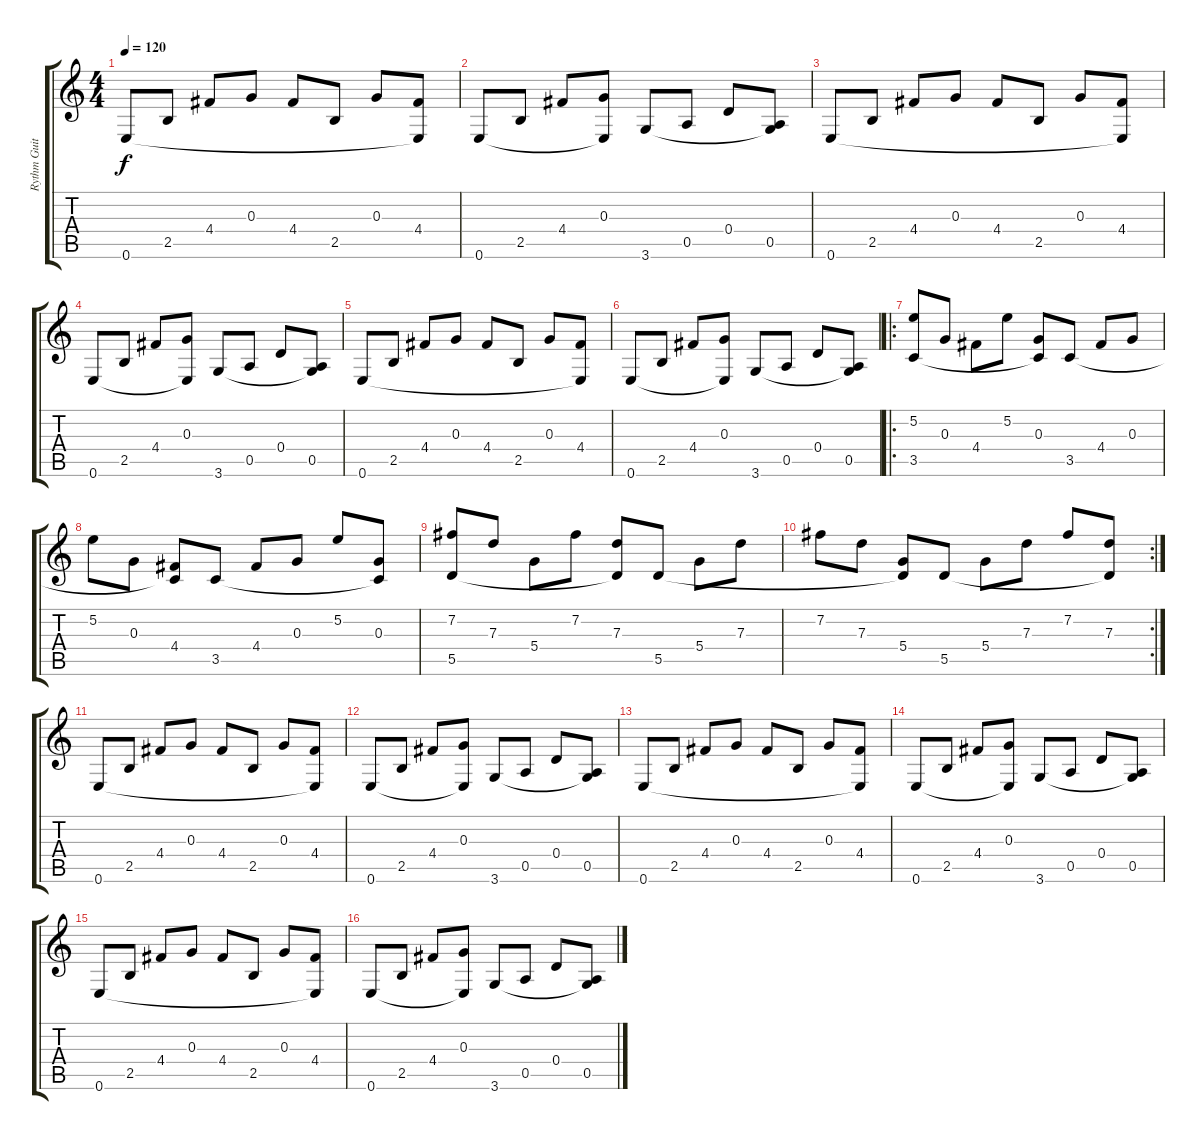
\track ("Rythm Guitar" "Rythm Guit") {instrument acousticguitarsteel}
\staff {score tabs}
\tuning (E4 B3 G3 D3 A2 E2) {hide}
\ts (4 4)
\tempo 120
\clef g2
\ks c
0.6.8{dy f} 2.5.8 4.4.8 0.3.8 4.4.8 2.5.8 0.3.8 (4.4 0.6{t}).8 |
0.6.8 2.5.8 4.4.8 (0.3 0.6{t}).8 3.6.8 0.5.8 0.4.8 (0.5 3.6{t}).8 |
0.6.8 2.5.8 4.4.8 0.3.8 4.4.8 2.5.8 0.3.8 (4.4 0.6{t}).8 |
0.6.8 2.5.8 4.4.8 (0.3 0.6{t}).8 3.6.8 0.5.8 0.4.8 (0.5 3.6{t}).8 |
0.6.8 2.5.8 4.4.8 0.3.8 4.4.8 2.5.8 0.3.8 (4.4 0.6{t}).8 |
0.6.8 2.5.8 4.4.8 (0.3 0.6{t}).8 3.6.8 0.5.8 0.4.8 (0.5 3.6{t}).8 |
\ro
(5.2 3.5).8 0.3.8 4.4.8 5.2.8 (0.3 3.5{t}).8 3.5.8 4.4.8 0.3.8 |
5.2.8 0.3.8 (4.4 3.5{t}).8 3.5.8 4.4.8 0.3.8 5.2.8 (0.3 3.5{t}).8 |
(7.2 5.5).8 7.3.8 5.4.8 7.2.8 (7.3 5.5{t}).8 5.5.8 5.4.8 7.3.8 |
\rc 2
7.2.8 7.3.8 (5.4 5.5{t}).8 5.5.8 5.4.8 7.3.8 7.2.8 (7.3 5.5{t}).8 |
0.6.8 2.5.8 4.4.8 0.3.8 4.4.8 2.5.8 0.3.8 (4.4 0.6{t}).8 |
0.6.8 2.5.8 4.4.8 (0.3 0.6{t}).8 3.6.8 0.5.8 0.4.8 (0.5 3.6{t}).8 |
0.6.8 2.5.8 4.4.8 0.3.8 4.4.8 2.5.8 0.3.8 (4.4 0.6{t}).8 |
0.6.8 2.5.8 4.4.8 (0.3 0.6{t}).8 3.6.8 0.5.8 0.4.8 (0.5 3.6{t}).8 |
0.6.8 2.5.8 4.4.8 0.3.8 4.4.8 2.5.8 0.3.8 (4.4 0.6{t}).8 |
0.6.8 2.5.8 4.4.8 (0.3 0.6{t}).8 3.6.8 0.5.8 0.4.8 (0.5 3.6{t}).8
